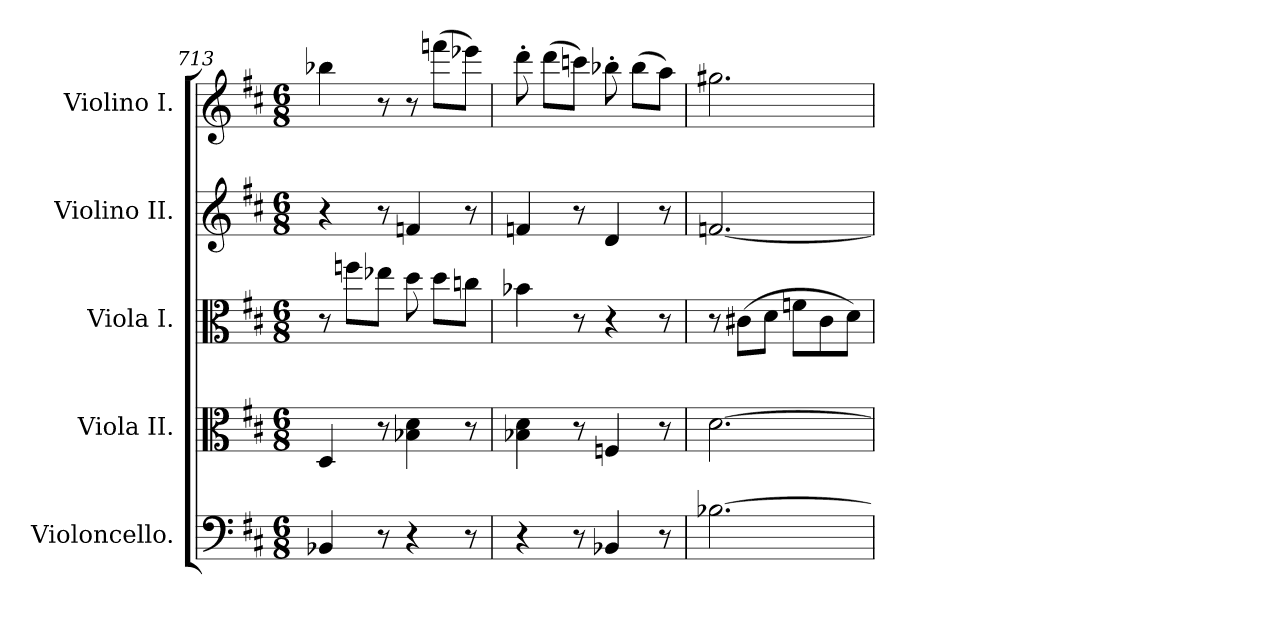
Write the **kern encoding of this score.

**kern	**kern	**kern	**kern	**kern
*part5	*part4	*part3	*part2	*part1
*staff5	*staff4	*staff3	*staff2	*staff1
*I"Violoncello.	*I"Viola II.	*I"Viola I.	*I"Violino II.	*I"Violino I.
*I'Vc	*I'Vla	*I'Vla	*I'Vln	*I'Vln
*clefF4	*clefC3	*clefC3	*clefG2	*clefG2
*k[f#c#]	*k[f#c#]	*k[f#c#]	*k[f#c#]	*k[f#c#]
*M6/8	*M6/8	*M6/8	*M6/8	*M6/8
=713	=713	=713	=713	=713
4BB-X/	4D/	8r	4r	4bb-X\
.	.	8ffn\L	.	.
8r	8r	8ee-X\J	8r	8r
4r	4B-X\ 4d\	8dd\	4fn/	8r
.	.	8dd\L	.	(>8fffn\L
8r	8r	8ccn\J	8r	8eee-X\J)
=714	=714	=714	=714	=714
4r	4B-X\ 4d\	4b-X\	4fn/	8ddd'\
.	.	.	.	(>8ddd\L
8r	8r	8r	8r	8cccn\J)
4BB-X/	4Fn/	4r	4d/	8bb-X'\
.	.	.	.	(>8bb-\L
8r	8r	8r	8r	8aa\J)
=715	=715	=715	=715	=715
[2.B-X\	[2.d\	8r	[2.fn/	2.gg#X\
.	.	(>8c#X\L	.	.
.	.	8d\J	.	.
.	.	8fn\L	.	.
.	.	8c#\	.	.
.	.	8d\J)	.	.
=	=	=	=	=
*-	*-	*-	*-	*-
